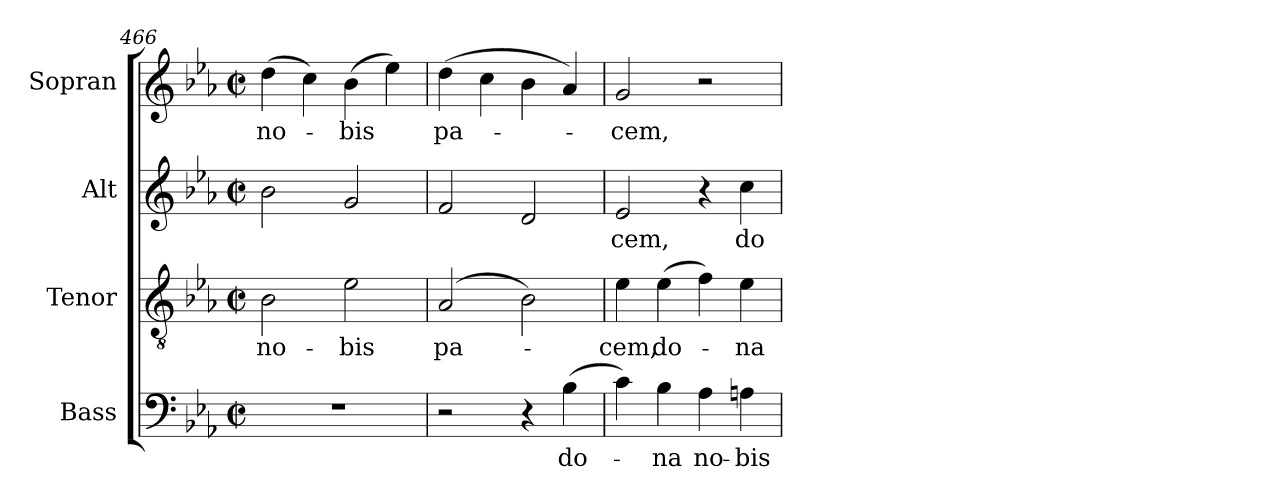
**kern	**text	**kern	**text	**kern	**text	**kern	**text
*part4	*part4	*part3	*part3	*part2	*part2	*part1	*part1
*staff4	*staff4	*staff3	*staff3	*staff2	*staff2	*staff1	*staff1
*I"Bass	*	*I"Tenor	*	*I"Alt	*	*I"Sopran	*
*I'B.	*	*I'T.	*	*I'A.	*	*I'S.	*
*clefF4	*	*clefGv2	*	*clefG2	*	*clefG2	*
*k[b-e-a-]	*	*k[b-e-a-]	*	*k[b-e-a-]	*	*k[b-e-a-]	*
*E-:	*	*E-:	*	*E-:	*	*E-:	*
*M2/2	*	*M2/2	*	*M2/2	*	*M2/2	*
*met(c|)	*	*met(c|)	*	*met(c|)	*	*met(c|)	*
=466	=466	=466	=466	=466	=466	=466	=466
!	!	!	!LO:LY:b	!	!	!	!LO:LY:b
1r	.	2B-\	no-	2b-\	.	(>4dd\	no-
.	.	.	.	.	.	4cc\)	.
!	!	!	!LO:LY:b	!	!	!	!LO:LY:b
.	.	2e-\	-bis	2g/	.	(>4b-\	-bis
.	.	.	.	.	.	4ee-\)	.
=467	=467	=467	=467	=467	=467	=467	=467
!	!	!	!LO:LY:b	!	!	!	!LO:LY:b
2r	.	(2A-/	pa-	2f/	.	(>4dd\	pa-
.	.	.	.	.	.	4cc\	.
4r	.	2B-\)	.	2d/	.	4b-\	.
!	!LO:LY:b	!	!	!	!	!	!
(>4B-\	do-	.	.	.	.	4a-/)	.
=468	=468	=468	=468	=468	=468	=468	=468
!	!	!	!LO:LY:b	!	!LO:LY:b	!	!LO:LY:b
4c\)	.	4e-\	-cem,	2e-/	-cem,	2g/	-cem,
!	!LO:LY:b	!	!LO:LY:b	!	!	!	!
4B-\	-na	(>4e-\	do-	.	.	.	.
!	!LO:LY:b	!	!	!	!	!	!
4A-\	no-	4f\)	.	4r	.	2r	.
!	!LO:LY:b	!	!LO:LY:b	!	!LO:LY:b	!	!
4An\	-bis	4e-\	-na	4cc\	do-	.	.
=	=	=	=	=	=	=	=
*-	*-	*-	*-	*-	*-	*-	*-
